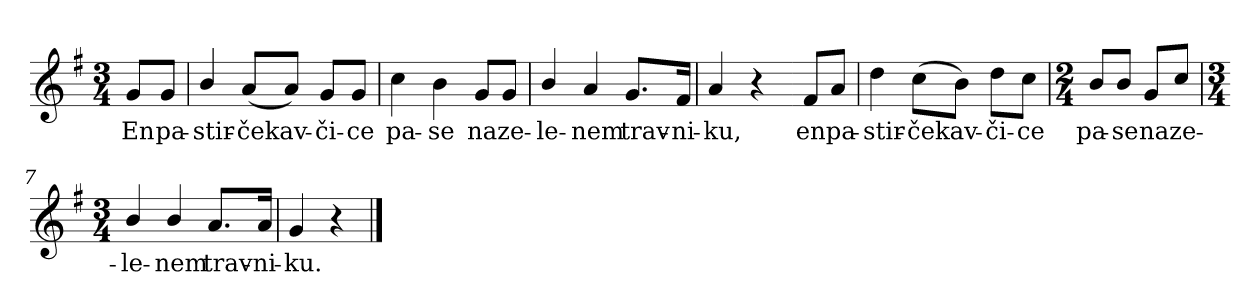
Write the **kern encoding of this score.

**kern	**text
*part1	*part1
*staff1	*staff1
*clefG2	*
*k[f#]	*
*G:	*
*M3/4	*
*MM72	*
=	=
8g/L	En
8g/J	pa-
=1	=1
4b/	-stir-
(<8a/L	-ček
8a/J)	av-
8g/L	-či-
8g/J	-ce
=2	=2
4cc\	pa-
4b\	-se
8g/L	na
8g/J	ze-
=3	=3
4b/	-le-
4a/	-nem
8.g/L	trav-
16f#/Jk	-ni-
=4	=4
4a/	-ku,
4r	.
=4X1-	=4X1-
8f#/L	en
8a/J	pa-
=5	=5
4dd\	-stir-
(>8cc\L	-ček
8b\J)	av-
8dd\L	-či-
8cc\J	-ce
!!LO:LB:g=z
=6	=6
*M2/4	*
8b/L	pa-
8b/J	-se
8g/L	na
8cc/J	ze-
=7	=7
*M3/4	*
4b/	-le-
4b/	-nem
8.a/L	trav-
16a/Jk	-ni-
=8	=8
4g/	-ku.
4r	.
==	==
*-	*-
